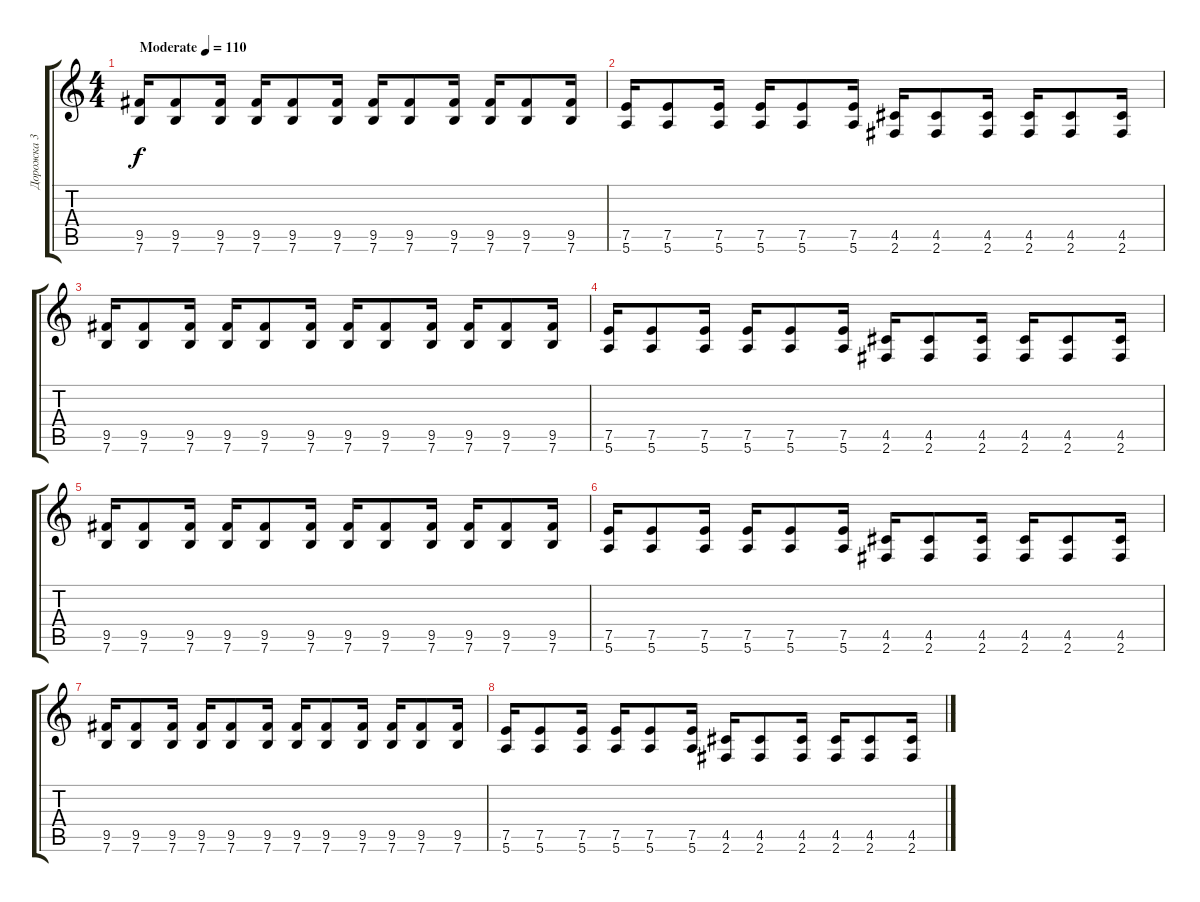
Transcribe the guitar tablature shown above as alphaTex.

\track ("Дорожка 3" "Дорожка 3") {instrument overdrivenguitar}
\staff {score tabs}
\tuning (E4 B3 G3 D3 A2 E2) {hide}
\ts (4 4)
\tempo (110 "Moderate")
\clef g2
\ks c
(9.5 7.6).16{dy f instrument overdrivenguitar} (9.5 7.6).8 (9.5 7.6).16 (9.5 7.6).16 (9.5 7.6).8 (9.5 7.6).16 (9.5 7.6).16 (9.5 7.6).8 (9.5 7.6).16 (9.5 7.6).16 (9.5 7.6).8 (9.5 7.6).16 |
(7.5 5.6).16 (7.5 5.6).8 (7.5 5.6).16 (7.5 5.6).16 (7.5 5.6).8 (7.5 5.6).16 (4.5 2.6).16 (4.5 2.6).8 (4.5 2.6).16 (4.5 2.6).16 (4.5 2.6).8 (4.5 2.6).16 |
(9.5 7.6).16 (9.5 7.6).8 (9.5 7.6).16 (9.5 7.6).16 (9.5 7.6).8 (9.5 7.6).16 (9.5 7.6).16 (9.5 7.6).8 (9.5 7.6).16 (9.5 7.6).16 (9.5 7.6).8 (9.5 7.6).16 |
(7.5 5.6).16 (7.5 5.6).8 (7.5 5.6).16 (7.5 5.6).16 (7.5 5.6).8 (7.5 5.6).16 (4.5 2.6).16 (4.5 2.6).8 (4.5 2.6).16 (4.5 2.6).16 (4.5 2.6).8 (4.5 2.6).16 |
(9.5 7.6).16 (9.5 7.6).8 (9.5 7.6).16 (9.5 7.6).16 (9.5 7.6).8 (9.5 7.6).16 (9.5 7.6).16 (9.5 7.6).8 (9.5 7.6).16 (9.5 7.6).16 (9.5 7.6).8 (9.5 7.6).16 |
(7.5 5.6).16 (7.5 5.6).8 (7.5 5.6).16 (7.5 5.6).16 (7.5 5.6).8 (7.5 5.6).16 (4.5 2.6).16 (4.5 2.6).8 (4.5 2.6).16 (4.5 2.6).16 (4.5 2.6).8 (4.5 2.6).16 |
(9.5 7.6).16 (9.5 7.6).8 (9.5 7.6).16 (9.5 7.6).16 (9.5 7.6).8 (9.5 7.6).16 (9.5 7.6).16 (9.5 7.6).8 (9.5 7.6).16 (9.5 7.6).16 (9.5 7.6).8 (9.5 7.6).16 |
(7.5 5.6).16 (7.5 5.6).8 (7.5 5.6).16 (7.5 5.6).16 (7.5 5.6).8 (7.5 5.6).16 (4.5 2.6).16 (4.5 2.6).8 (4.5 2.6).16 (4.5 2.6).16 (4.5 2.6).8 (4.5 2.6).16
